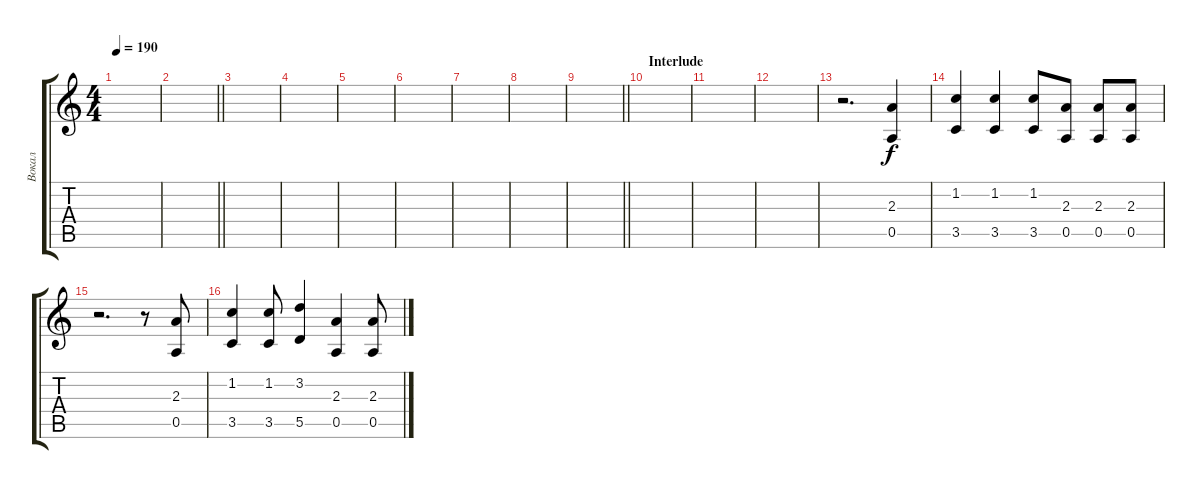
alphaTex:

\track ("Вокал" "Вокал") {instrument acousticguitarnylon}
\staff {score tabs}
\tuning (E4 B3 G3 D3 A2 E2) {hide}
\ts (4 4)
\tempo 190
\clef g2
\ks aminor
|
\barLineRight lightlight
|
|
|
|
|
|
|
\barLineRight lightlight
|
\section ("" "Interlude")
|
|
|
r.2{d} (2.3 0.5).4 |
(1.2 3.5).4 (1.2 3.5).4 (1.2 3.5).8 (2.3 0.5).8 (2.3 0.5).8 (2.3 0.5).8 |
r.2{d} r.8 (2.3 0.5).8 |
(1.2 3.5).4 (1.2 3.5).8 (3.2 5.5).4 (2.3 0.5).4 (2.3 0.5).8
